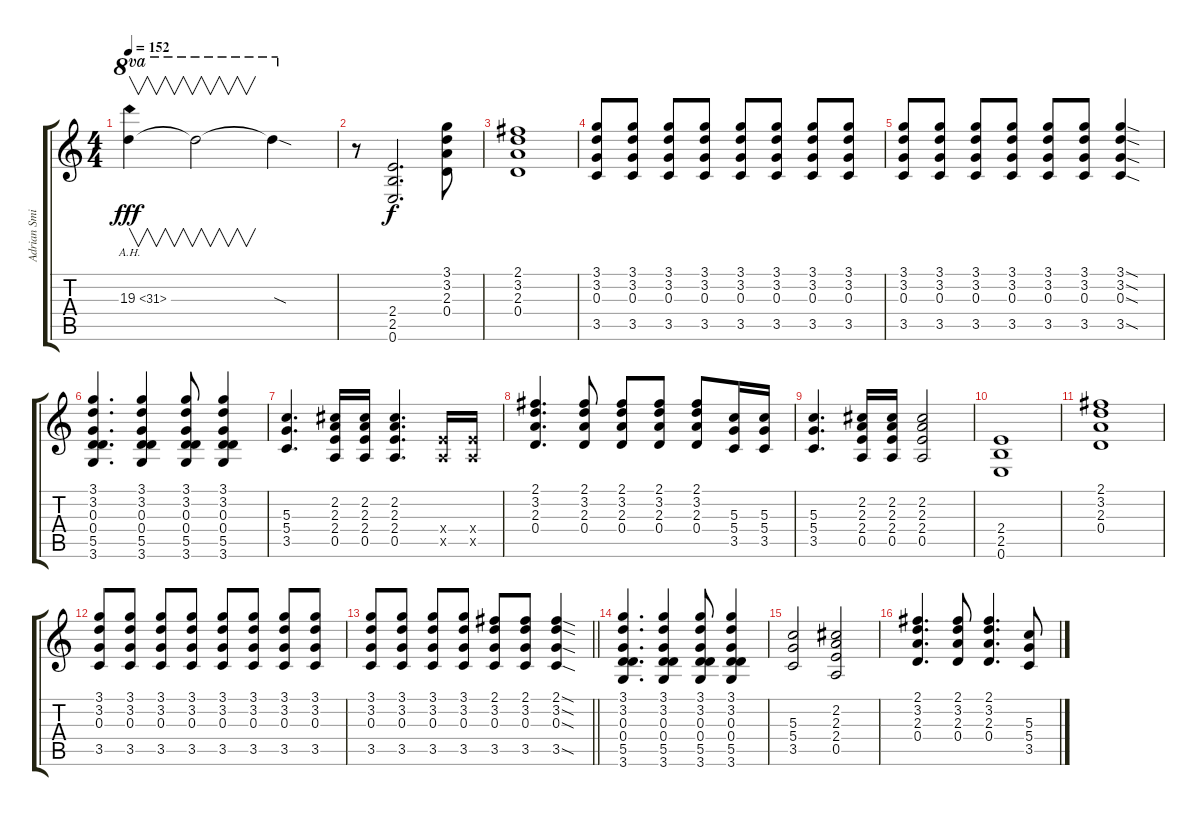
\track ("Adrian Smith" "Adrian Smi") {instrument overdrivenguitar}
\staff {score tabs}
\tuning (E4 B3 G3 D3 A2 E2) {hide}
\ts (4 4)
\tempo 152
\clef g2
\ks c
19.3{ah 12 t}.4{v ot 8va dy fff} 19.3{t}.2{v ot 8va} 19.3{sod t}.4{ot 8va} |
r.8 (2.4 2.5 0.6).2{d dy f volume 11} (3.1 3.2 2.3 0.4).8 |
(2.1 3.2 2.3 0.4).1 |
(3.1 3.2 0.3 3.5).8 (3.1 3.2 0.3 3.5).8 (3.1 3.2 0.3 3.5).8 (3.1 3.2 0.3 3.5).8 (3.1 3.2 0.3 3.5).8 (3.1 3.2 0.3 3.5).8 (3.1 3.2 0.3 3.5).8 (3.1 3.2 0.3 3.5).8 |
(3.1 3.2 0.3 3.5).8 (3.1 3.2 0.3 3.5).8 (3.1 3.2 0.3 3.5).8 (3.1 3.2 0.3 3.5).8 (3.1 3.2 0.3 3.5).8 (3.1 3.2 0.3 3.5).8 (3.1{sod} 3.2{sod} 0.3{sod} 3.5{sod}).4 |
(3.1 3.2 0.3 0.4 5.5 3.6).4{d} (3.1 3.2 0.3 0.4 5.5 3.6).4 (3.1 3.2 0.3 0.4 5.5 3.6).8 (3.1 3.2 0.3 0.4 5.5 3.6).4 |
(5.3 5.4 3.5).4{d} (2.2 2.3 2.4 0.5).16 (2.2 2.3 2.4 0.5).16 (2.2 2.3 2.4 0.5).4{d} (2.4{x} 0.5{x}).16 (2.4{x} 0.5{x}).16 |
(2.1 3.2 2.3 0.4).4{d} (2.1 3.2 2.3 0.4).8 (2.1 3.2 2.3 0.4).8 (2.1 3.2 2.3 0.4).8 (2.1 3.2 2.3 0.4).8 (5.3 5.4 3.5).16 (5.3 5.4 3.5).16 |
(5.3 5.4 3.5).4{d} (2.2 2.3 2.4 0.5).16 (2.2 2.3 2.4 0.5).16 (2.2 2.3 2.4 0.5).2 |
(2.4 2.5 0.6).1 |
(2.1 3.2 2.3 0.4).1 |
(3.1 3.2 0.3 3.5).8 (3.1 3.2 0.3 3.5).8 (3.1 3.2 0.3 3.5).8 (3.1 3.2 0.3 3.5).8 (3.1 3.2 0.3 3.5).8 (3.1 3.2 0.3 3.5).8 (3.1 3.2 0.3 3.5).8 (3.1 3.2 0.3 3.5).8 |
\barLineRight lightlight
(3.1 3.2 0.3 3.5).8 (3.1 3.2 0.3 3.5).8 (3.1 3.2 0.3 3.5).8 (3.1 3.2 0.3 3.5).8 (2.1 3.2 0.3 3.5).8 (2.1 3.2 0.3 3.5).8 (2.1{sod} 3.2{sod} 0.3{sod} 3.5{sod}).4 |
(3.1 3.2 0.3 0.4 5.5 3.6).4{d} (3.1 3.2 0.3 0.4 5.5 3.6).4 (3.1 3.2 0.3 0.4 5.5 3.6).8 (3.1 3.2 0.3 0.4 5.5 3.6).4 |
(5.3 5.4 3.5).2 (2.2 2.3 2.4 0.5).2 |
(2.1 3.2 2.3 0.4).4{d} (2.1 3.2 2.3 0.4).8 (2.1 3.2 2.3 0.4).4{d} (5.3 5.4 3.5).8
